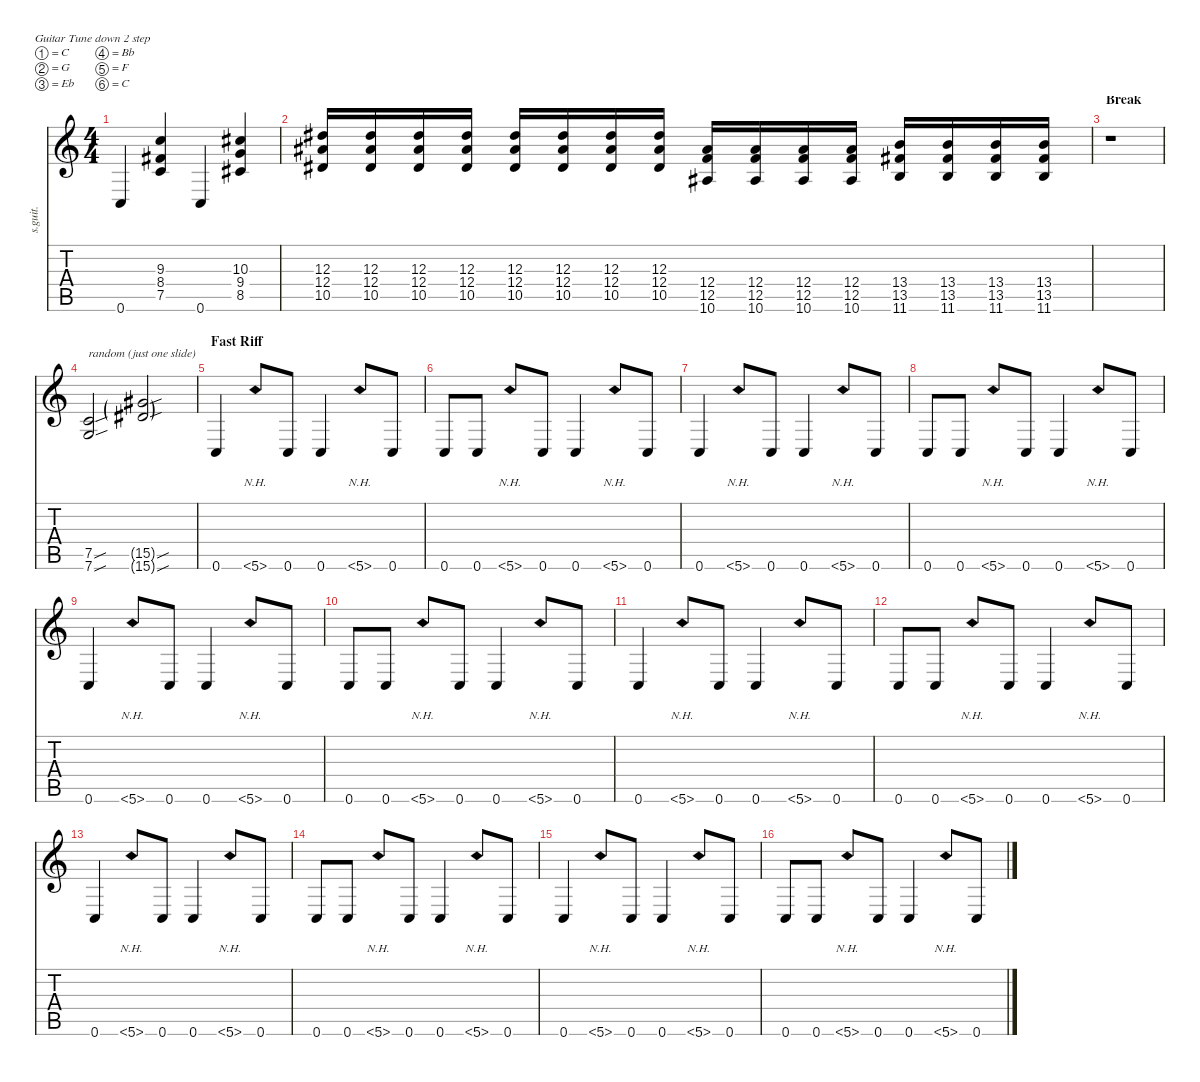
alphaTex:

\defaultSystemsLayout 4
\hideDynamics
\bracketExtendMode nobrackets
\track ("Josh Homme" "s.guit.") {instrument distortionguitar}
\staff {score tabs}
\tuning (C4 G3 Eb3 Bb2 F2 C2)
\ts (4 4)
\tempo (105 hide)
\clef g2
\ks c
0.6.4{lyrics (0 "") lyrics (1 "") lyrics (2 "") lyrics (3 "") lyrics (4 "") dy f} (9.3 8.4{acc #} 7.5).4{lyrics (0 "") lyrics (1 "") lyrics (2 "") lyrics (3 "") lyrics (4 "")} 0.6.4{lyrics (0 "") lyrics (1 "") lyrics (2 "") lyrics (3 "") lyrics (4 "")} (10.3{acc #} 9.4 8.5{acc #}).4{lyrics (0 "") lyrics (1 "") lyrics (2 "") lyrics (3 "") lyrics (4 "")} |
(12.3{acc #} 12.4{acc #} 10.5{acc #}).16{lyrics (0 "") lyrics (1 "") lyrics (2 "") lyrics (3 "") lyrics (4 "")} (12.3{acc #} 12.4{acc #} 10.5{acc #}).16{lyrics (0 "") lyrics (1 "") lyrics (2 "") lyrics (3 "") lyrics (4 "")} (12.3{acc #} 12.4{acc #} 10.5{acc #}).16{lyrics (0 "") lyrics (1 "") lyrics (2 "") lyrics (3 "") lyrics (4 "")} (12.3{acc #} 12.4{acc #} 10.5{acc #}).16{lyrics (0 "") lyrics (1 "") lyrics (2 "") lyrics (3 "") lyrics (4 "")} (12.3{acc #} 12.4{acc #} 10.5{acc #}).16{lyrics (0 "") lyrics (1 "") lyrics (2 "") lyrics (3 "") lyrics (4 "")} (12.3{acc #} 12.4{acc #} 10.5{acc #}).16{lyrics (0 "") lyrics (1 "") lyrics (2 "") lyrics (3 "") lyrics (4 "")} (12.3{acc #} 12.4{acc #} 10.5{acc #}).16{lyrics (0 "") lyrics (1 "") lyrics (2 "") lyrics (3 "") lyrics (4 "")} (12.3{acc #} 12.4{acc #} 10.5{acc #}).16{lyrics (0 "") lyrics (1 "") lyrics (2 "") lyrics (3 "") lyrics (4 "")} (12.4{acc #} 12.5 10.6{acc #}).16{lyrics (0 "") lyrics (1 "") lyrics (2 "") lyrics (3 "") lyrics (4 "")} (12.4{acc #} 12.5 10.6{acc #}).16{lyrics (0 "") lyrics (1 "") lyrics (2 "") lyrics (3 "") lyrics (4 "")} (12.4{acc #} 12.5 10.6{acc #}).16{lyrics (0 "") lyrics (1 "") lyrics (2 "") lyrics (3 "") lyrics (4 "")} (12.4{acc #} 12.5 10.6{acc #}).16{lyrics (0 "") lyrics (1 "") lyrics (2 "") lyrics (3 "") lyrics (4 "")} (13.4 13.5{acc #} 11.6).16{lyrics (0 "") lyrics (1 "") lyrics (2 "") lyrics (3 "") lyrics (4 "")} (13.4 13.5{acc #} 11.6).16{lyrics (0 "") lyrics (1 "") lyrics (2 "") lyrics (3 "") lyrics (4 "")} (13.4 13.5{acc #} 11.6).16{lyrics (0 "") lyrics (1 "") lyrics (2 "") lyrics (3 "") lyrics (4 "")} (13.4 13.5{acc #} 11.6).16{lyrics (0 "") lyrics (1 "") lyrics (2 "") lyrics (3 "") lyrics (4 "")} |
\section ("" "Break")
r.1 |
(7.5{sou} 7.6{sou}).2{txt "random (just one slide)" lyrics (0 "") lyrics (1 "") lyrics (2 "") lyrics (3 "") lyrics (4 "")} (15.5{sou g acc #} 15.6{sou g acc #}).2{lyrics (0 "") lyrics (1 "") lyrics (2 "") lyrics (3 "") lyrics (4 "") dy ff} |
\section ("" "Fast Riff")
\tempo (210 hide)
0.6.4{lyrics (0 "") lyrics (1 "") lyrics (2 "") lyrics (3 "") lyrics (4 "") dy f} 5.6{nh}.8{lyrics (0 "") lyrics (1 "") lyrics (2 "") lyrics (3 "") lyrics (4 "")} 0.6.8{lyrics (0 "") lyrics (1 "") lyrics (2 "") lyrics (3 "") lyrics (4 "")} 0.6.4{lyrics (0 "") lyrics (1 "") lyrics (2 "") lyrics (3 "") lyrics (4 "")} 5.6{nh}.8{lyrics (0 "") lyrics (1 "") lyrics (2 "") lyrics (3 "") lyrics (4 "")} 0.6.8{lyrics (0 "") lyrics (1 "") lyrics (2 "") lyrics (3 "") lyrics (4 "")} |
0.6.8{lyrics (0 "") lyrics (1 "") lyrics (2 "") lyrics (3 "") lyrics (4 "")} 0.6.8{lyrics (0 "") lyrics (1 "") lyrics (2 "") lyrics (3 "") lyrics (4 "")} 5.6{nh}.8{lyrics (0 "") lyrics (1 "") lyrics (2 "") lyrics (3 "") lyrics (4 "")} 0.6.8{lyrics (0 "") lyrics (1 "") lyrics (2 "") lyrics (3 "") lyrics (4 "")} 0.6.4{lyrics (0 "") lyrics (1 "") lyrics (2 "") lyrics (3 "") lyrics (4 "")} 5.6{nh}.8{lyrics (0 "") lyrics (1 "") lyrics (2 "") lyrics (3 "") lyrics (4 "")} 0.6.8{lyrics (0 "") lyrics (1 "") lyrics (2 "") lyrics (3 "") lyrics (4 "")} |
0.6.4{lyrics (0 "") lyrics (1 "") lyrics (2 "") lyrics (3 "") lyrics (4 "")} 5.6{nh}.8{lyrics (0 "") lyrics (1 "") lyrics (2 "") lyrics (3 "") lyrics (4 "")} 0.6.8{lyrics (0 "") lyrics (1 "") lyrics (2 "") lyrics (3 "") lyrics (4 "")} 0.6.4{lyrics (0 "") lyrics (1 "") lyrics (2 "") lyrics (3 "") lyrics (4 "")} 5.6{nh}.8{lyrics (0 "") lyrics (1 "") lyrics (2 "") lyrics (3 "") lyrics (4 "")} 0.6.8{lyrics (0 "") lyrics (1 "") lyrics (2 "") lyrics (3 "") lyrics (4 "")} |
0.6.8{lyrics (0 "") lyrics (1 "") lyrics (2 "") lyrics (3 "") lyrics (4 "")} 0.6.8{lyrics (0 "") lyrics (1 "") lyrics (2 "") lyrics (3 "") lyrics (4 "")} 5.6{nh}.8{lyrics (0 "") lyrics (1 "") lyrics (2 "") lyrics (3 "") lyrics (4 "")} 0.6.8{lyrics (0 "") lyrics (1 "") lyrics (2 "") lyrics (3 "") lyrics (4 "")} 0.6.4{lyrics (0 "") lyrics (1 "") lyrics (2 "") lyrics (3 "") lyrics (4 "")} 5.6{nh}.8{lyrics (0 "") lyrics (1 "") lyrics (2 "") lyrics (3 "") lyrics (4 "")} 0.6.8{lyrics (0 "") lyrics (1 "") lyrics (2 "") lyrics (3 "") lyrics (4 "")} |
0.6.4{lyrics (0 "") lyrics (1 "") lyrics (2 "") lyrics (3 "") lyrics (4 "")} 5.6{nh}.8{lyrics (0 "") lyrics (1 "") lyrics (2 "") lyrics (3 "") lyrics (4 "")} 0.6.8{lyrics (0 "") lyrics (1 "") lyrics (2 "") lyrics (3 "") lyrics (4 "")} 0.6.4{lyrics (0 "") lyrics (1 "") lyrics (2 "") lyrics (3 "") lyrics (4 "")} 5.6{nh}.8{lyrics (0 "") lyrics (1 "") lyrics (2 "") lyrics (3 "") lyrics (4 "")} 0.6.8{lyrics (0 "") lyrics (1 "") lyrics (2 "") lyrics (3 "") lyrics (4 "")} |
0.6.8{lyrics (0 "") lyrics (1 "") lyrics (2 "") lyrics (3 "") lyrics (4 "")} 0.6.8{lyrics (0 "") lyrics (1 "") lyrics (2 "") lyrics (3 "") lyrics (4 "")} 5.6{nh}.8{lyrics (0 "") lyrics (1 "") lyrics (2 "") lyrics (3 "") lyrics (4 "")} 0.6.8{lyrics (0 "") lyrics (1 "") lyrics (2 "") lyrics (3 "") lyrics (4 "")} 0.6.4{lyrics (0 "") lyrics (1 "") lyrics (2 "") lyrics (3 "") lyrics (4 "")} 5.6{nh}.8{lyrics (0 "") lyrics (1 "") lyrics (2 "") lyrics (3 "") lyrics (4 "")} 0.6.8{lyrics (0 "") lyrics (1 "") lyrics (2 "") lyrics (3 "") lyrics (4 "")} |
0.6.4{lyrics (0 "") lyrics (1 "") lyrics (2 "") lyrics (3 "") lyrics (4 "")} 5.6{nh}.8{lyrics (0 "") lyrics (1 "") lyrics (2 "") lyrics (3 "") lyrics (4 "")} 0.6.8{lyrics (0 "") lyrics (1 "") lyrics (2 "") lyrics (3 "") lyrics (4 "")} 0.6.4{lyrics (0 "") lyrics (1 "") lyrics (2 "") lyrics (3 "") lyrics (4 "")} 5.6{nh}.8{lyrics (0 "") lyrics (1 "") lyrics (2 "") lyrics (3 "") lyrics (4 "")} 0.6.8{lyrics (0 "") lyrics (1 "") lyrics (2 "") lyrics (3 "") lyrics (4 "")} |
0.6.8{lyrics (0 "") lyrics (1 "") lyrics (2 "") lyrics (3 "") lyrics (4 "")} 0.6.8{lyrics (0 "") lyrics (1 "") lyrics (2 "") lyrics (3 "") lyrics (4 "")} 5.6{nh}.8{lyrics (0 "") lyrics (1 "") lyrics (2 "") lyrics (3 "") lyrics (4 "")} 0.6.8{lyrics (0 "") lyrics (1 "") lyrics (2 "") lyrics (3 "") lyrics (4 "")} 0.6.4{lyrics (0 "") lyrics (1 "") lyrics (2 "") lyrics (3 "") lyrics (4 "")} 5.6{nh}.8{lyrics (0 "") lyrics (1 "") lyrics (2 "") lyrics (3 "") lyrics (4 "")} 0.6.8{lyrics (0 "") lyrics (1 "") lyrics (2 "") lyrics (3 "") lyrics (4 "")} |
0.6.4{lyrics (0 "") lyrics (1 "") lyrics (2 "") lyrics (3 "") lyrics (4 "")} 5.6{nh}.8{lyrics (0 "") lyrics (1 "") lyrics (2 "") lyrics (3 "") lyrics (4 "")} 0.6.8{lyrics (0 "") lyrics (1 "") lyrics (2 "") lyrics (3 "") lyrics (4 "")} 0.6.4{lyrics (0 "") lyrics (1 "") lyrics (2 "") lyrics (3 "") lyrics (4 "")} 5.6{nh}.8{lyrics (0 "") lyrics (1 "") lyrics (2 "") lyrics (3 "") lyrics (4 "")} 0.6.8{lyrics (0 "") lyrics (1 "") lyrics (2 "") lyrics (3 "") lyrics (4 "")} |
0.6.8{lyrics (0 "") lyrics (1 "") lyrics (2 "") lyrics (3 "") lyrics (4 "")} 0.6.8{lyrics (0 "") lyrics (1 "") lyrics (2 "") lyrics (3 "") lyrics (4 "")} 5.6{nh}.8{lyrics (0 "") lyrics (1 "") lyrics (2 "") lyrics (3 "") lyrics (4 "")} 0.6.8{lyrics (0 "") lyrics (1 "") lyrics (2 "") lyrics (3 "") lyrics (4 "")} 0.6.4{lyrics (0 "") lyrics (1 "") lyrics (2 "") lyrics (3 "") lyrics (4 "")} 5.6{nh}.8{lyrics (0 "") lyrics (1 "") lyrics (2 "") lyrics (3 "") lyrics (4 "")} 0.6.8{lyrics (0 "") lyrics (1 "") lyrics (2 "") lyrics (3 "") lyrics (4 "")} |
0.6.4{lyrics (0 "") lyrics (1 "") lyrics (2 "") lyrics (3 "") lyrics (4 "")} 5.6{nh}.8{lyrics (0 "") lyrics (1 "") lyrics (2 "") lyrics (3 "") lyrics (4 "")} 0.6.8{lyrics (0 "") lyrics (1 "") lyrics (2 "") lyrics (3 "") lyrics (4 "")} 0.6.4{lyrics (0 "") lyrics (1 "") lyrics (2 "") lyrics (3 "") lyrics (4 "")} 5.6{nh}.8{lyrics (0 "") lyrics (1 "") lyrics (2 "") lyrics (3 "") lyrics (4 "")} 0.6.8{lyrics (0 "") lyrics (1 "") lyrics (2 "") lyrics (3 "") lyrics (4 "")} |
0.6.8{lyrics (0 "") lyrics (1 "") lyrics (2 "") lyrics (3 "") lyrics (4 "")} 0.6.8{lyrics (0 "") lyrics (1 "") lyrics (2 "") lyrics (3 "") lyrics (4 "")} 5.6{nh}.8{lyrics (0 "") lyrics (1 "") lyrics (2 "") lyrics (3 "") lyrics (4 "")} 0.6.8{lyrics (0 "") lyrics (1 "") lyrics (2 "") lyrics (3 "") lyrics (4 "")} 0.6.4{lyrics (0 "") lyrics (1 "") lyrics (2 "") lyrics (3 "") lyrics (4 "")} 5.6{nh}.8{lyrics (0 "") lyrics (1 "") lyrics (2 "") lyrics (3 "") lyrics (4 "")} 0.6.8{lyrics (0 "") lyrics (1 "") lyrics (2 "") lyrics (3 "") lyrics (4 "")}
